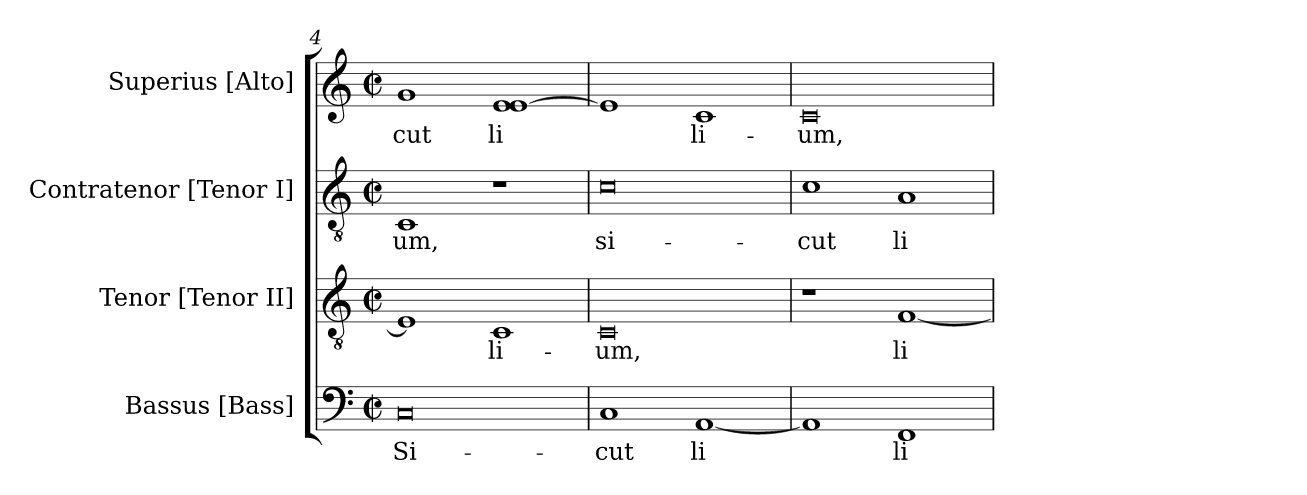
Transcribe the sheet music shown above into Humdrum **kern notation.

**kern	**text	**kern	**text	**kern	**text	**kern	**text
*part4	*part4	*part3	*part3	*part2	*part2	*part1	*part1
*staff4	*staff4	*staff3	*staff3	*staff2	*staff2	*staff1	*staff1
*I"Bassus  [Bass]	*	*I"Tenor  [Tenor II]	*	*I"Contratenor  [Tenor I]	*	*I"Superius  [Alto]	*
*clefF4	*	*clefGv2	*	*clefGv2	*	*clefG2	*
*k[]	*	*k[]	*	*k[]	*	*k[]	*
*C:	*	*C:	*	*C:	*	*C:	*
*M2/2	*	*M2/2	*	*M2/2	*	*M2/2	*
*met(c|)	*	*met(c|)	*	*met(c|)	*	*met(c|)	*
=4	=4	=4	=4	=4	=4	=4	=4
!	!LO:LY:b:rj	!	!LO:LY:b:rj	!	!LO:LY:b:rj	!	!LO:LY:b:rj
0C	Si-	1E]	--	1C	-um,	1g	-cut
!	!	!	!LO:LY:b:rj	!	!	!	!LO:LY:b:rj
.	.	1C	-li-	1r	.	1e [<1e	li-
!!LO:LB:g=z
=5	=5	=5	=5	=5	=5	=5	=5
!	!LO:LY:b:rj	!	!LO:LY:b:rj	!	!LO:LY:b:rj	!	!LO:LY:b:rj
1C	-cut	0C	-um,	0c	si-	1e]	--
!	!LO:LY:b:rj	!	!	!	!	!	!LO:LY:b:rj
[<1AA	li-	.	.	.	.	1c	-li-
=6	=6	=6	=6	=6	=6	=6	=6
!	!LO:LY:b:rj	!	!	!	!LO:LY:b:rj	!	!LO:LY:b:rj
1AA]	--	1r	.	1c	-cut	0c	-um,
!	!LO:LY:b:rj	!	!LO:LY:b:rj	!	!LO:LY:b:rj	!	!
1FF	-li-	[<1F	li-	1A	li-	.	.
=	=	=	=	=	=	=	=
*-	*-	*-	*-	*-	*-	*-	*-
